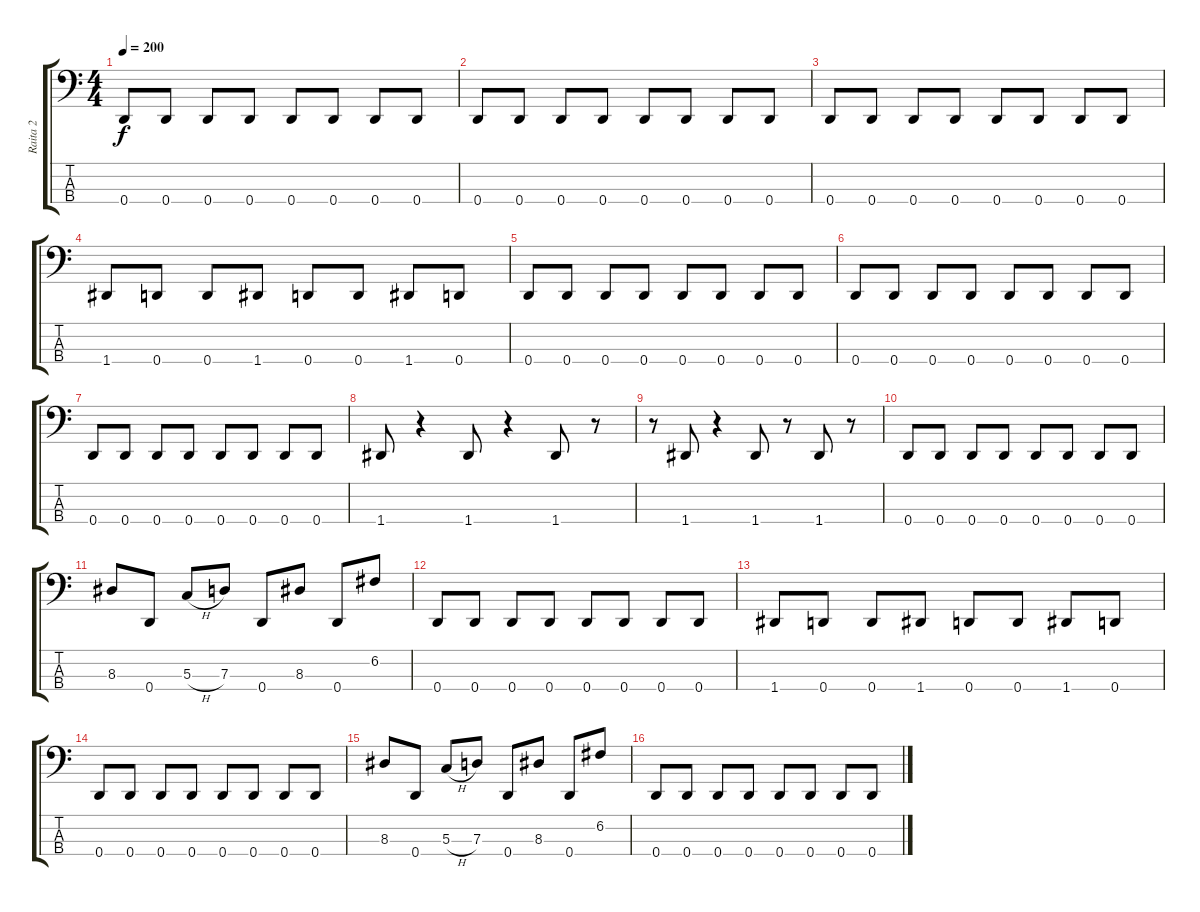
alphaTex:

\track ("Raita 2" "Raita 2") {instrument electricbassfinger}
\staff {score tabs}
\tuning (F2 C2 G1 D1) {hide}
\ts (4 4)
\tempo 200
\clef f4
\ks c
0.4.8{dy f} 0.4.8 0.4.8 0.4.8 0.4.8 0.4.8 0.4.8 0.4.8 |
0.4.8 0.4.8 0.4.8 0.4.8 0.4.8 0.4.8 0.4.8 0.4.8 |
0.4.8 0.4.8 0.4.8 0.4.8 0.4.8 0.4.8 0.4.8 0.4.8 |
1.4.8 0.4.8 0.4.8 1.4.8 0.4.8 0.4.8 1.4.8 0.4.8 |
0.4.8 0.4.8 0.4.8 0.4.8 0.4.8 0.4.8 0.4.8 0.4.8 |
0.4.8 0.4.8 0.4.8 0.4.8 0.4.8 0.4.8 0.4.8 0.4.8 |
0.4.8 0.4.8 0.4.8 0.4.8 0.4.8 0.4.8 0.4.8 0.4.8 |
1.4.8 r.4 1.4.8 r.4 1.4.8 r.8 |
r.8 1.4.8 r.4 1.4.8 r.8 1.4.8 r.8 |
0.4.8 0.4.8 0.4.8 0.4.8 0.4.8 0.4.8 0.4.8 0.4.8 |
8.3.8 0.4.8 5.3{h}.8 7.3.8 0.4.8 8.3.8 0.4.8 6.2.8 |
0.4.8 0.4.8 0.4.8 0.4.8 0.4.8 0.4.8 0.4.8 0.4.8 |
1.4.8 0.4.8 0.4.8 1.4.8 0.4.8 0.4.8 1.4.8 0.4.8 |
0.4.8 0.4.8 0.4.8 0.4.8 0.4.8 0.4.8 0.4.8 0.4.8 |
8.3.8 0.4.8 5.3{h}.8 7.3.8 0.4.8 8.3.8 0.4.8 6.2.8 |
0.4.8 0.4.8 0.4.8 0.4.8 0.4.8 0.4.8 0.4.8 0.4.8
